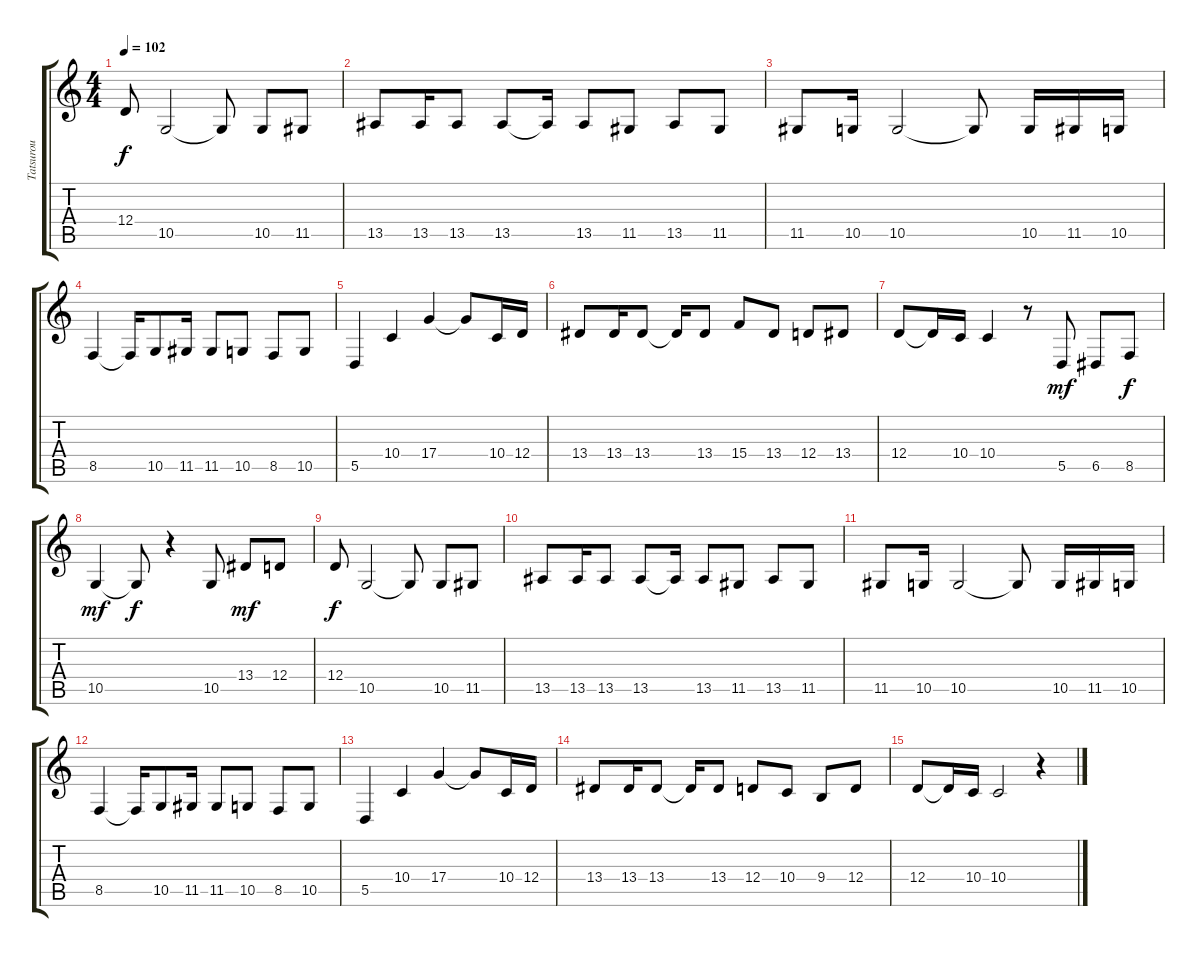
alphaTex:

\track ("Tatsurou" "Tatsurou") {instrument violin}
\staff {score tabs}
\tuning (E4 B3 G3 D3 A2 E2) {hide}
\ts (4 4)
\tempo 102
\clef g2
\ks c
12.4.8{dy f} 10.5.2 10.5{t}.8 10.5.8 11.5.8 |
13.5.8 13.5.16 13.5.8 13.5.8 13.5{t}.16 13.5.8 11.5.8 13.5.8 11.5.8 |
11.5.8 10.5.16 10.5.2 10.5{t}.8 10.5.16 11.5.16 10.5.16 |
8.5.4 8.5{t}.16 10.5.8 11.5.16 11.5.8 10.5.8 8.5.8 10.5.8 |
5.5.4 10.4.4 17.4.4 17.4{t}.8 10.4.16 12.4.16 |
13.4.8 13.4.16 13.4.8 13.4{t}.16 13.4.8 15.4.8 13.4.8 12.4.8 13.4.8 |
12.4.8 12.4{t}.16 10.4.16 10.4.4 r.8 5.5.8{dy mf} 6.5.8 8.5.8{dy f} |
10.5.4{dy mf} 10.5{t}.8{dy f} r.4 10.5.8 13.4.8{dy mf} 12.4.8 |
12.4.8{dy f} 10.5.2 10.5{t}.8 10.5.8 11.5.8 |
13.5.8 13.5.16 13.5.8 13.5.8 13.5{t}.16 13.5.8 11.5.8 13.5.8 11.5.8 |
11.5.8 10.5.16 10.5.2 10.5{t}.8 10.5.16 11.5.16 10.5.16 |
8.5.4 8.5{t}.16 10.5.8 11.5.16 11.5.8 10.5.8 8.5.8 10.5.8 |
5.5.4 10.4.4 17.4.4 17.4{t}.8 10.4.16 12.4.16 |
13.4.8 13.4.16 13.4.8 13.4{t}.16 13.4.8 12.4.8 10.4.8 9.4.8 12.4.8 |
12.4.8 12.4{t}.16 10.4.16 10.4.2 r.4
